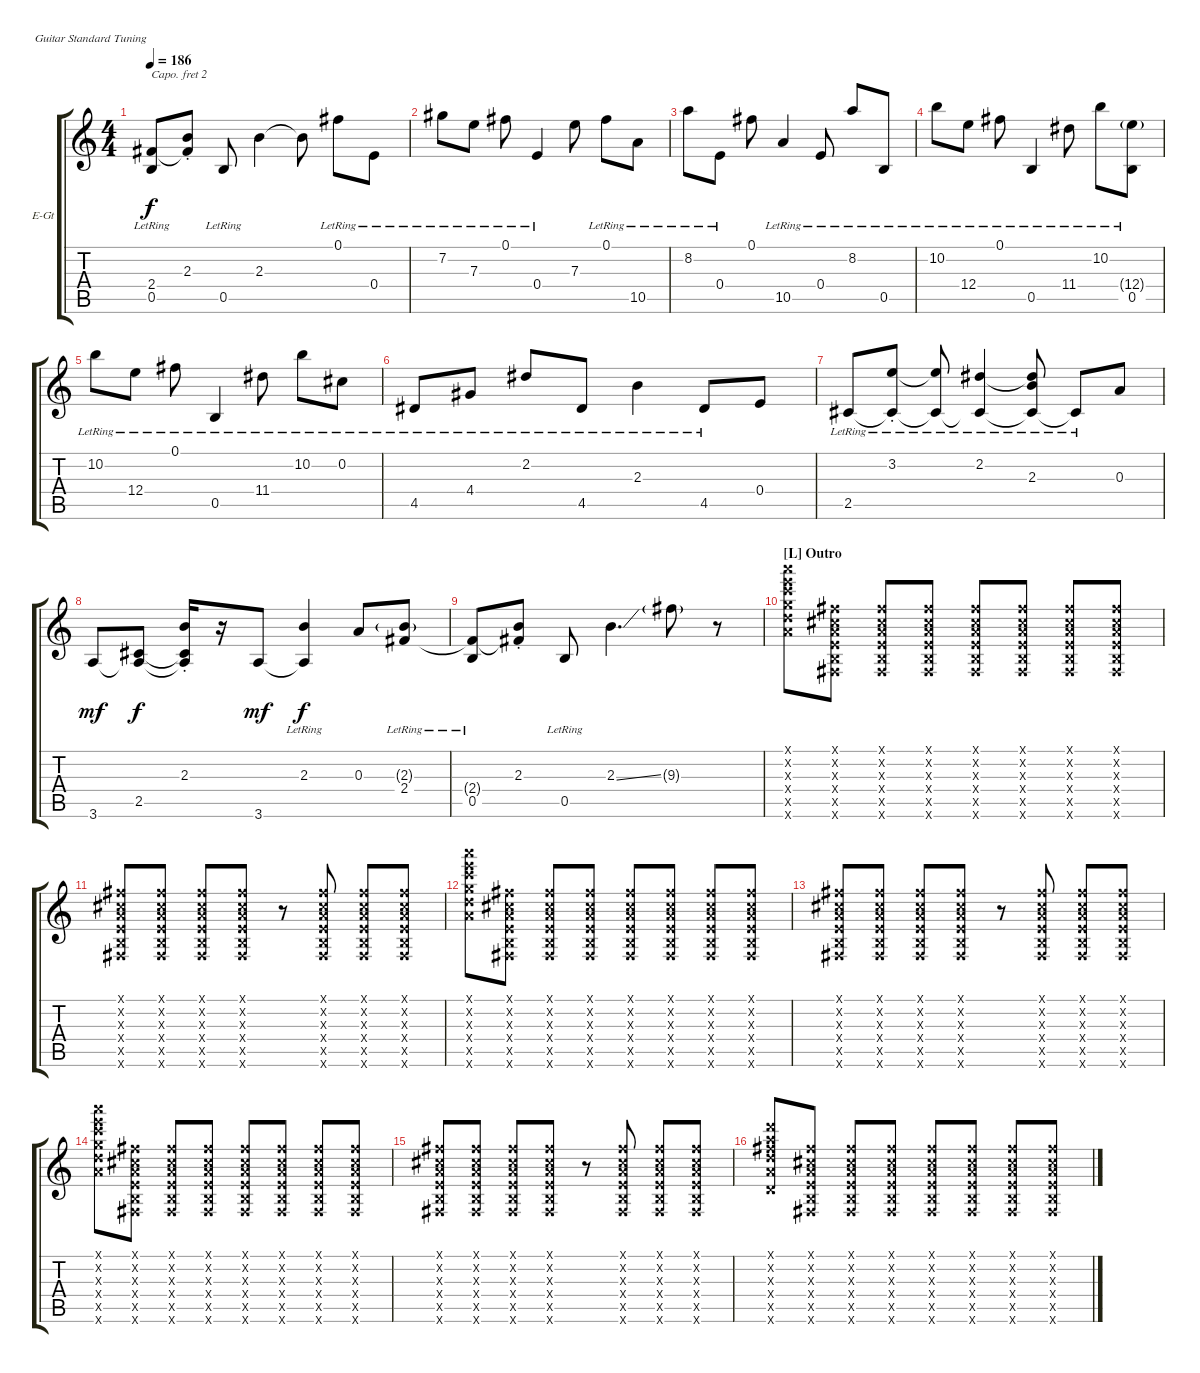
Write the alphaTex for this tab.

\bracketExtendMode groupsimilarinstruments
\firstSystemTrackNameOrientation horizontal
\otherSystemsTrackNameOrientation horizontal
\track ("Johnny" "E-Gt") {mute instrument electricguitarclean}
\staff {score tabs}
\capo 2
\tuning (E4 B3 G3 D3 A2 E2)
\ts (4 4)
\tempo 186
\clef g2
\ks c
(0.5{lr} 2.4{t}).8{dy f} (2.3{st} 2.4{t}).8 0.5{lr}.8 2.3.4 2.3{t}.8 0.1{lr}.8 0.4{lr}.8 |
7.2{lr}.8 7.3{lr}.8 0.1{lr}.8 0.4{lr}.4 7.3.8 0.1{lr}.8 10.5{lr}.8 |
8.2{lr}.8 0.4{lr}.8 0.1.8 10.5{lr}.4 0.4{lr}.8 8.2{lr}.8 0.5{lr}.8 |
10.2{lr}.8 12.4{lr}.8 0.1{lr}.8 0.5{lr}.4 11.4{lr}.8 10.2{lr}.8 (12.4{g lr} 0.5{lr}).8 |
10.2{lr}.8 12.4{lr}.8 0.1{lr}.8 0.5{lr}.4 11.4{lr}.8 10.2{lr}.8 0.2{lr}.8 |
4.5{lr}.8 4.4{lr}.8 2.2{lr}.8 4.5{lr}.8 2.3{lr}.4 4.5{lr}.8 0.4.8 |
2.5{lr}.8 (3.2{st} 2.5{lr t}).8 (3.2{t} 2.5{lr t}).8 (2.2 2.5{lr t}).4 (2.2{t} 2.3 2.5{lr t}).8 2.5{lr t}.8 0.3.8 |
3.6.8{dy mf} (2.5 3.6{t}).8{dy f} (2.3{st} 2.5{t} 3.6{t}).16 r.16 3.6.8{dy mf} (2.3{lr} 3.6{t}).4{dy f} 0.3.8 (2.3{g lr} 2.4).8 |
(0.5{lr} 2.4{t}).8 (2.3{st} 2.4{t}).8 0.5{lr}.8 2.3{ss}.4{d} 9.3{g}.8 r.8 |
\section ("L" "Outro")
(15.1{x} 15.2{x} 15.3{x} 15.4{x} 15.5{x} 15.6{x}).8 (0.1{x} 0.2{x} 0.3{x} 0.4{x} 0.5{x} 0.6{x}).8 (0.1{x} 0.2{x} 0.3{x} 0.4{x} 0.5{x} 0.6{x}).8 (0.1{x} 0.2{x} 0.3{x} 0.4{x} 0.5{x} 0.6{x}).8 (0.1{x} 0.2{x} 0.3{x} 0.4{x} 0.5{x} 0.6{x}).8 (0.1{x} 0.2{x} 0.3{x} 0.4{x} 0.5{x} 0.6{x}).8 (0.1{x} 0.2{x} 0.3{x} 0.4{x} 0.5{x} 0.6{x}).8 (0.1{x} 0.2{x} 0.3{x} 0.4{x} 0.5{x} 0.6{x}).8 |
(0.1{x} 0.2{x} 0.3{x} 0.4{x} 0.5{x} 0.6{x}).8 (0.1{x} 0.2{x} 0.3{x} 0.4{x} 0.5{x} 0.6{x}).8 (0.1{x} 0.2{x} 0.3{x} 0.4{x} 0.5{x} 0.6{x}).8 (0.1{x} 0.2{x} 0.3{x} 0.4{x} 0.5{x} 0.6{x}).8 r.8 (0.1{x} 0.2{x} 0.3{x} 0.4{x} 0.5{x} 0.6{x}).8 (0.1{x} 0.2{x} 0.3{x} 0.4{x} 0.5{x} 0.6{x}).8 (0.1{x} 0.2{x} 0.3{x} 0.4{x} 0.5{x} 0.6{x}).8 |
(15.1{x} 15.2{x} 15.3{x} 15.4{x} 15.5{x} 15.6{x}).8 (0.1{x} 0.2{x} 0.3{x} 0.4{x} 0.5{x} 0.6{x}).8 (0.1{x} 0.2{x} 0.3{x} 0.4{x} 0.5{x} 0.6{x}).8 (0.1{x} 0.2{x} 0.3{x} 0.4{x} 0.5{x} 0.6{x}).8 (0.1{x} 0.2{x} 0.3{x} 0.4{x} 0.5{x} 0.6{x}).8 (0.1{x} 0.2{x} 0.3{x} 0.4{x} 0.5{x} 0.6{x}).8 (0.1{x} 0.2{x} 0.3{x} 0.4{x} 0.5{x} 0.6{x}).8 (0.1{x} 0.2{x} 0.3{x} 0.4{x} 0.5{x} 0.6{x}).8 |
(0.1{x} 0.2{x} 0.3{x} 0.4{x} 0.5{x} 0.6{x}).8 (0.1{x} 0.2{x} 0.3{x} 0.4{x} 0.5{x} 0.6{x}).8 (0.1{x} 0.2{x} 0.3{x} 0.4{x} 0.5{x} 0.6{x}).8 (0.1{x} 0.2{x} 0.3{x} 0.4{x} 0.5{x} 0.6{x}).8 r.8 (0.1{x} 0.2{x} 0.3{x} 0.4{x} 0.5{x} 0.6{x}).8 (0.1{x} 0.2{x} 0.3{x} 0.4{x} 0.5{x} 0.6{x}).8 (0.1{x} 0.2{x} 0.3{x} 0.4{x} 0.5{x} 0.6{x}).8 |
(15.1{x} 15.2{x} 15.3{x} 15.4{x} 15.5{x} 15.6{x}).8 (0.1{x} 0.2{x} 0.3{x} 0.4{x} 0.5{x} 0.6{x}).8 (0.1{x} 0.2{x} 0.3{x} 0.4{x} 0.5{x} 0.6{x}).8 (0.1{x} 0.2{x} 0.3{x} 0.4{x} 0.5{x} 0.6{x}).8 (0.1{x} 0.2{x} 0.3{x} 0.4{x} 0.5{x} 0.6{x}).8 (0.1{x} 0.2{x} 0.3{x} 0.4{x} 0.5{x} 0.6{x}).8 (0.1{x} 0.2{x} 0.3{x} 0.4{x} 0.5{x} 0.6{x}).8 (0.1{x} 0.2{x} 0.3{x} 0.4{x} 0.5{x} 0.6{x}).8 |
(0.1{x} 0.2{x} 0.3{x} 0.4{x} 0.5{x} 0.6{x}).8 (0.1{x} 0.2{x} 0.3{x} 0.4{x} 0.5{x} 0.6{x}).8 (0.1{x} 0.2{x} 0.3{x} 0.4{x} 0.5{x} 0.6{x}).8 (0.1{x} 0.2{x} 0.3{x} 0.4{x} 0.5{x} 0.6{x}).8 r.8 (0.1{x} 0.2{x} 0.3{x} 0.4{x} 0.5{x} 0.6{x}).8 (0.1{x} 0.2{x} 0.3{x} 0.4{x} 0.5{x} 0.6{x}).8 (0.1{x} 0.2{x} 0.3{x} 0.4{x} 0.5{x} 0.6{x}).8 |
(8.1{x} 8.2{x} 9.3{x} 10.4{x} 10.5{x} 8.6{x}).8 (0.1{x} 0.2{x} 0.3{x} 0.4{x} 0.5{x} 0.6{x}).8 (0.1{x} 0.2{x} 0.3{x} 0.4{x} 0.5{x} 0.6{x}).8 (0.1{x} 0.2{x} 0.3{x} 0.4{x} 0.5{x} 0.6{x}).8 (0.1{x} 0.2{x} 0.3{x} 0.4{x} 0.5{x} 0.6{x}).8 (0.1{x} 0.2{x} 0.3{x} 0.4{x} 0.5{x} 0.6{x}).8 (0.1{x} 0.2{x} 0.3{x} 0.4{x} 0.5{x} 0.6{x}).8 (0.1{x} 0.2{x} 0.3{x} 0.4{x} 0.5{x} 0.6{x}).8
